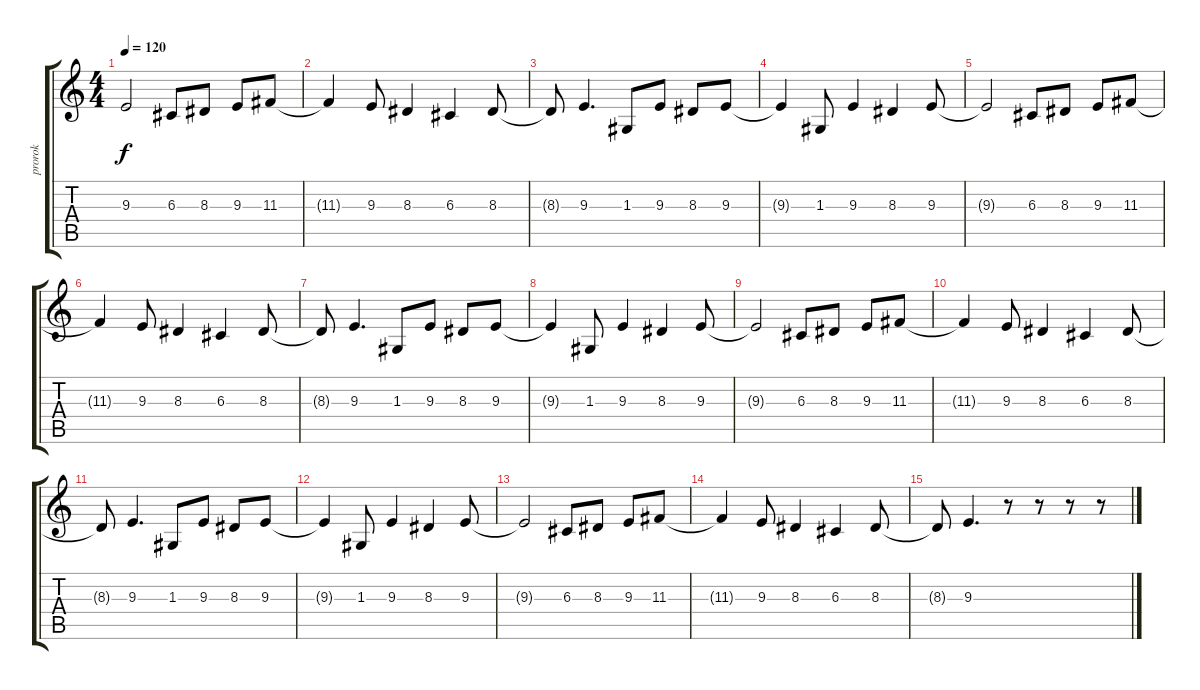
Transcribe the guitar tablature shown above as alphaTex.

\track ("prorok" "prorok") {instrument lead6voice}
\staff {score tabs}
\tuning (E4 B3 G3 D3 A2 E2) {hide}
\ts (4 4)
\tempo 120
\clef g2
\ks c
9.3{t}.2{dy f} 6.3.8 8.3.8 9.3.8 11.3.8 |
11.3{t}.4 9.3.8 8.3.4 6.3.4 8.3.8 |
8.3{t}.8 9.3.4{d} 1.3.8 9.3.8 8.3.8 9.3.8 |
9.3{t}.4 1.3.8 9.3.4 8.3.4 9.3.8 |
9.3{t}.2 6.3.8 8.3.8 9.3.8 11.3.8 |
11.3{t}.4 9.3.8 8.3.4 6.3.4 8.3.8 |
8.3{t}.8 9.3.4{d} 1.3.8 9.3.8 8.3.8 9.3.8 |
9.3{t}.4 1.3.8 9.3.4 8.3.4 9.3.8 |
9.3{t}.2 6.3.8 8.3.8 9.3.8 11.3.8 |
11.3{t}.4 9.3.8 8.3.4 6.3.4 8.3.8 |
8.3{t}.8 9.3.4{d} 1.3.8 9.3.8 8.3.8 9.3.8 |
9.3{t}.4 1.3.8 9.3.4 8.3.4 9.3.8 |
9.3{t}.2 6.3.8 8.3.8 9.3.8 11.3.8 |
11.3{t}.4 9.3.8 8.3.4 6.3.4 8.3.8 |
8.3{t}.8 9.3.4{d} r.8 r.8 r.8 r.8
